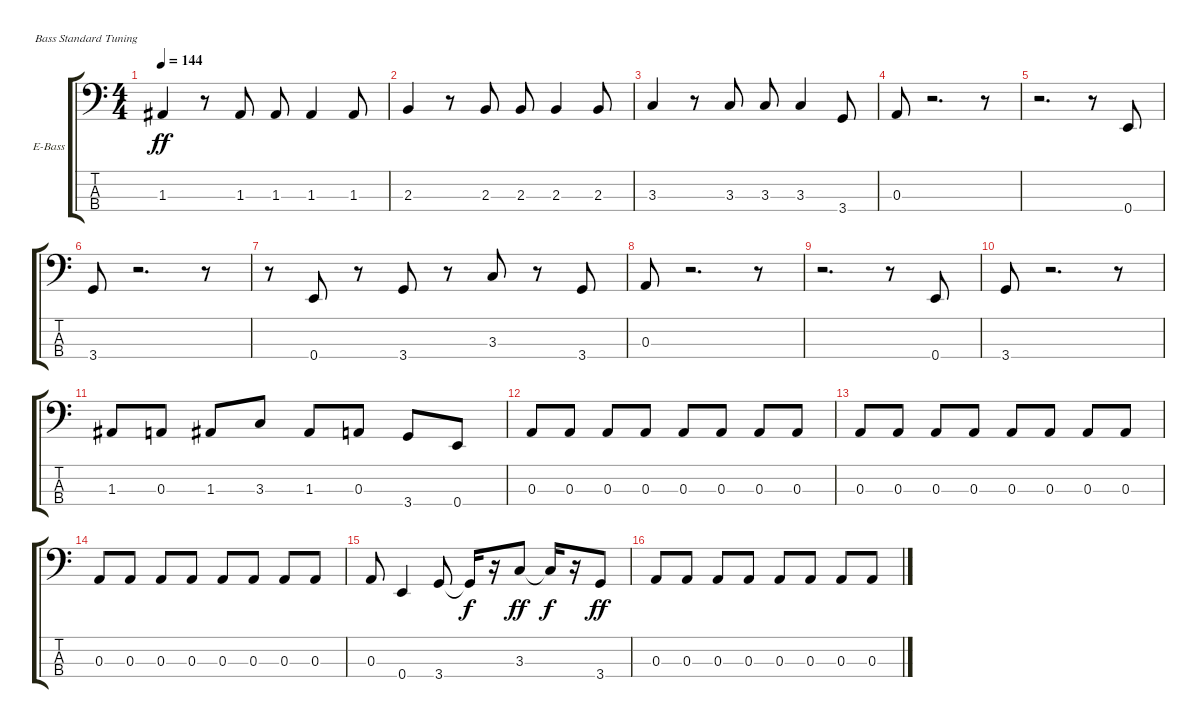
\bracketExtendMode groupsimilarinstruments
\firstSystemTrackNameOrientation horizontal
\otherSystemsTrackNameOrientation horizontal
\track ("Bass" "E-Bass") {instrument electricbassfinger}
\staff {score tabs}
\tuning (G2 D2 A1 E1)
\ts (4 4)
\tempo 144
\clef f4
\ks c
1.3.4{dy ff} r.8 1.3.8 1.3.8 1.3.4 1.3.8 |
2.3.4 r.8 2.3.8 2.3.8 2.3.4 2.3.8 |
3.3.4 r.8 3.3.8 3.3.8 3.3.4 3.4.8 |
0.3.8 r.2{d} r.8 |
r.2{d} r.8 0.4.8 |
3.4.8 r.2{d} r.8 |
r.8 0.4.8 r.8 3.4.8 r.8 3.3.8 r.8 3.4.8 |
0.3.8 r.2{d} r.8 |
r.2{d} r.8 0.4.8 |
3.4.8 r.2{d} r.8 |
1.3.8 0.3.8 1.3.8 3.3.8 1.3.8 0.3.8 3.4.8 0.4.8 |
0.3.8 0.3.8 0.3.8 0.3.8 0.3.8 0.3.8 0.3.8 0.3.8 |
0.3.8 0.3.8 0.3.8 0.3.8 0.3.8 0.3.8 0.3.8 0.3.8 |
0.3.8 0.3.8 0.3.8 0.3.8 0.3.8 0.3.8 0.3.8 0.3.8 |
0.3.8 0.4.4 3.4.8 3.4{t}.16{dy f} r.16 3.3.8{dy ff} 3.3{t}.16{dy f} r.16 3.4.8{dy ff} |
0.3.8 0.3.8 0.3.8 0.3.8 0.3.8 0.3.8 0.3.8 0.3.8
